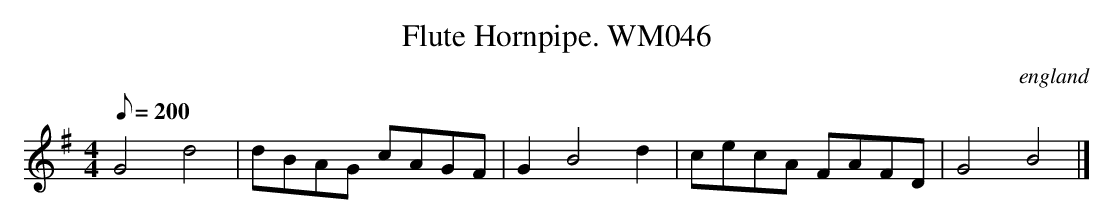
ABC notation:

X:1
T:Flute Hornpipe. WM046
O:england
M:4/4
L:1/8
Q:200
K:G
G4d4|dBAG cAGF|G2B4d2|cecA FAFD|G4B4|]
